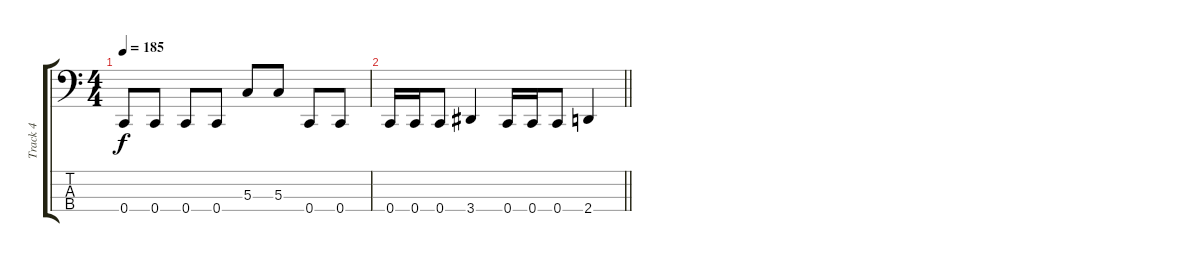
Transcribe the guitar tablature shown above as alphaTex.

\track ("Track 4" "Track 4") {instrument electricbassfinger}
\staff {score tabs}
\tuning (F2 C2 G1 C1) {hide}
\ts (4 4)
\tempo 185
\clef f4
\ks c
0.4.8{dy f} 0.4.8 0.4.8 0.4.8 5.3.8 5.3.8 0.4.8 0.4.8 |
\barLineRight lightlight
0.4.16 0.4.16 0.4.8 3.4.4 0.4.16 0.4.16 0.4.8 2.4.4
